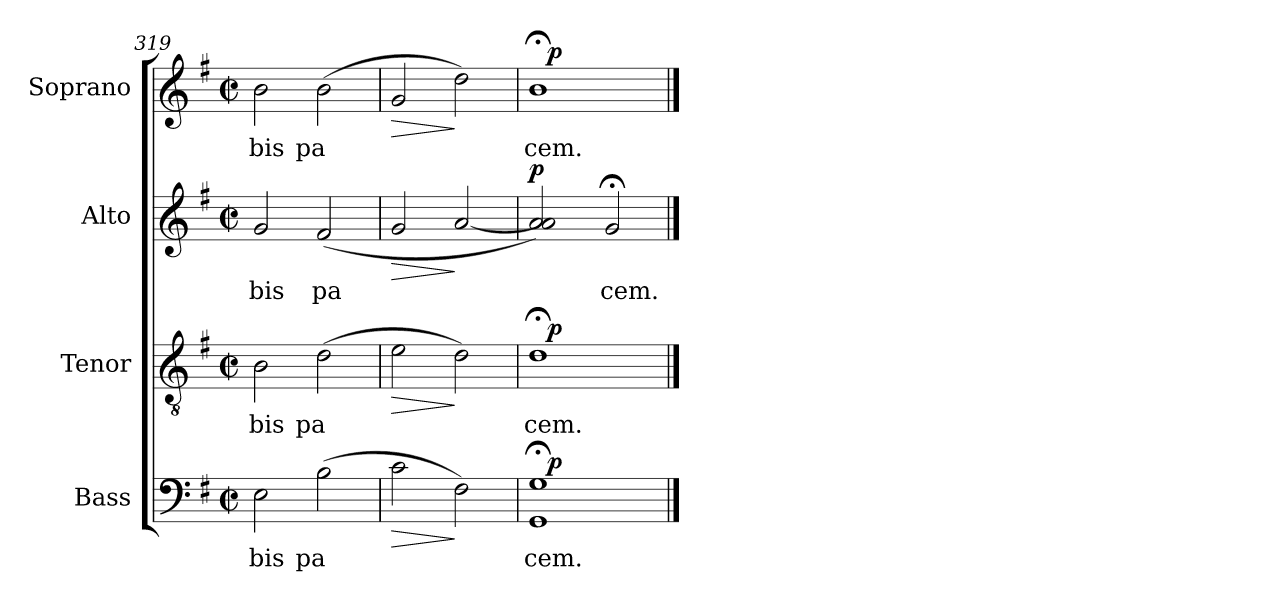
**kern	**text	**dynam	**kern	**text	**dynam	**kern	**text	**dynam	**kern	**text	**dynam
*part4	*part4	*part4	*part3	*part3	*part3	*part2	*part2	*part2	*part1	*part1	*part1
*staff4	*staff4	*staff4	*staff3	*staff3	*staff3	*staff2	*staff2	*staff2	*staff1	*staff1	*staff1
*I"Bass	*	*	*I"Tenor	*	*	*I"Alto	*	*	*I"Soprano	*	*
*I'B.	*	*	*I'T.	*	*	*I'A.	*	*	*I'S.	*	*
*clefF4	*	*	*clefGv2	*	*	*clefG2	*	*	*clefG2	*	*
*k[f#]	*	*	*k[f#]	*	*	*k[f#]	*	*	*k[f#]	*	*
*G:	*	*	*G:	*	*	*G:	*	*	*G:	*	*
*M2/2	*	*	*M2/2	*	*	*M2/2	*	*	*M2/2	*	*
*met(c|)	*	*	*met(c|)	*	*	*met(c|)	*	*	*met(c|)	*	*
=319	=319	=319	=319	=319	=319	=319	=319	=319	=319	=319	=319
!	!LO:LY:b:cj	!	!	!LO:LY:b:cj	!	!	!LO:LY:b:cj	!	!	!LO:LY:b:cj	!
2E\	bis	.	2B\	bis	.	2g/	-bis	.	2b\	bis	.
!	!LO:LY:b:cj	!	!	!LO:LY:b:cj	!	!	!LO:LY:b:cj	!	!	!LO:LY:b:cj	!
(>2B\	pa	.	(>2d\	pa	.	(<2f#/	pa	.	(>2b\	pa	.
=320	=320	=320	=320	=320	=320	=320	=320	=320	=320	=320	=320
!	!LO:LY:b:cj	!LO:HP:b	!	!LO:LY:b:cj	!LO:HP:b	!	!LO:LY:b:cj	!LO:HP:b	!	!LO:LY:b:cj	!LO:HP:b
2c\	.	>	2e\	.	>	2g/	.	>	2g/	.	>
!	!LO:LY:b:cj	!	!	!LO:LY:b:cj	!	!	!LO:LY:b:cj	!	!	!LO:LY:b:cj	!
2F#\)	.	]	2d\)	.	]	[<2a/	.	]	2dd\)	.	]
=321	=321	=321	=321	=321	=321	=321	=321	=321	=321	=321	=321
!	!LO:LY:b:cj	!	!	!LO:LY:b:cj	!	!	!LO:LY:b:cj	!LO:DY:a	!	!LO:LY:b:cj	!
*^	*	*	*^	*	*	*	*	*	*^	*	*
1G;< 1GG;<	16ryy	cem.	.	1d;<	16ryy	cem.	.	2a/ 2a/])	.	p	1b;<	16ryy	cem.	.
!	!	!	!LO:DY:a	!	!	!	!LO:DY:a	!	!	!	!	!	!	!LO:DY:a
.	2...ryy	.	p	.	2...ryy	.	p	.	.	.	.	2...ryy	.	p
!	!	!	!	!	!	!	!	!	!LO:LY:b:cj	!	!	!	!	!
.	.	.	.	.	.	.	.	2g;</	cem.	.	.	.	.	.
*v	*v	*	*	*	*	*	*	*	*	*	*v	*v	*	*
*	*	*	*v	*v	*	*	*	*	*	*	*	*
==	==	==	==	==	==	==	==	==	==	==	==
*-	*-	*-	*-	*-	*-	*-	*-	*-	*-	*-	*-
